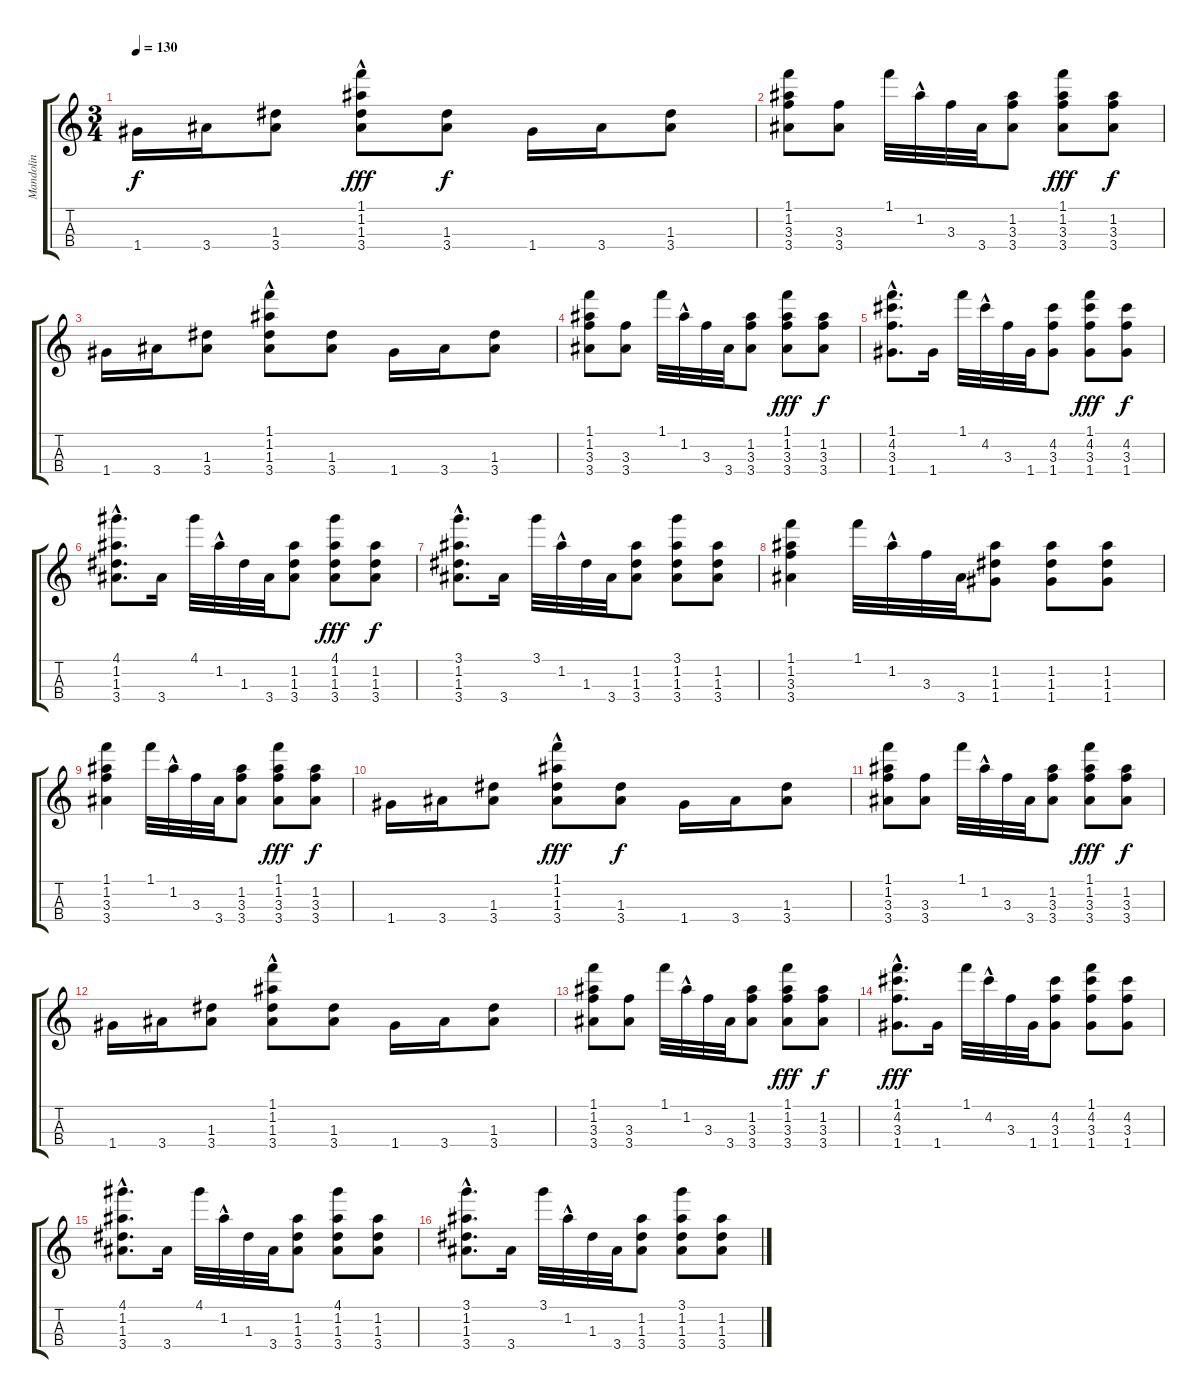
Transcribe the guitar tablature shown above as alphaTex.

\track ("Mandolin" "Mandolin") {instrument electricguitarmuted}
\staff {score tabs}
\tuning (E5 A4 D4 G3) {hide}
\ts (3 4)
\tempo 130
\clef g2
\ks c
1.4.16{dy f} 3.4.16 (1.3 3.4).8 (1.1{hac} 1.2 1.3 3.4).8{dy fff} (1.3 3.4).8{dy f} 1.4.16 3.4.16 (1.3 3.4).8 |
(1.1 1.2 3.3 3.4).8 (3.3 3.4).8 1.1.32 1.2{hac}.32 3.3.32 3.4.32 (1.2 3.3 3.4).8 (1.1 1.2 3.3 3.4).8{dy fff} (1.2 3.3 3.4).8{dy f} |
1.4.16 3.4.16 (1.3 3.4).8 (1.1{hac} 1.2 1.3 3.4).8 (1.3 3.4).8 1.4.16 3.4.16 (1.3 3.4).8 |
(1.1 1.2 3.3 3.4).8 (3.3 3.4).8 1.1.32 1.2{hac}.32 3.3.32 3.4.32 (1.2 3.3 3.4).8 (1.1 1.2 3.3 3.4).8{dy fff} (1.2 3.3 3.4).8{dy f} |
(1.1{hac} 4.2{hac} 3.3{hac} 1.4{hac}).8{d} 1.4.16 1.1.32 4.2{hac}.32 3.3.32 1.4.32 (4.2 3.3 1.4).8 (1.1 4.2 3.3 1.4).8{dy fff} (4.2 3.3 1.4).8{dy f} |
(4.1{hac} 1.2{hac} 1.3{hac} 3.4{hac}).8{d} 3.4.16 4.1.32 1.2{hac}.32 1.3.32 3.4.32 (1.2 1.3 3.4).8 (4.1 1.2 1.3 3.4).8{dy fff} (1.2 1.3 3.4).8{dy f} |
(3.1{hac} 1.2{hac} 1.3{hac} 3.4{hac}).8{d} 3.4.16 3.1.32 1.2{hac}.32 1.3.32 3.4.32 (1.2 1.3 3.4).8 (3.1 1.2 1.3 3.4).8 (1.2 1.3 3.4).8 |
(1.1 1.2 3.3 3.4).4 1.1.32 1.2{hac}.32 3.3.32 3.4.32 (1.2 1.3 1.4).8 (1.2 1.3 1.4).8 (1.2 1.3 1.4).8 |
(1.1 1.2 3.3 3.4).4 1.1.32 1.2{hac}.32 3.3.32 3.4.32 (1.2 3.3 3.4).8 (1.1 1.2 3.3 3.4).8{dy fff} (1.2 3.3 3.4).8{dy f} |
1.4.16 3.4.16 (1.3 3.4).8 (1.1{hac} 1.2 1.3 3.4).8{dy fff} (1.3 3.4).8{dy f} 1.4.16 3.4.16 (1.3 3.4).8 |
(1.1 1.2 3.3 3.4).8 (3.3 3.4).8 1.1.32 1.2{hac}.32 3.3.32 3.4.32 (1.2 3.3 3.4).8 (1.1 1.2 3.3 3.4).8{dy fff} (1.2 3.3 3.4).8{dy f} |
1.4.16 3.4.16 (1.3 3.4).8 (1.1{hac} 1.2 1.3 3.4).8 (1.3 3.4).8 1.4.16 3.4.16 (1.3 3.4).8 |
(1.1 1.2 3.3 3.4).8 (3.3 3.4).8 1.1.32 1.2{hac}.32 3.3.32 3.4.32 (1.2 3.3 3.4).8 (1.1 1.2 3.3 3.4).8{dy fff} (1.2 3.3 3.4).8{dy f} |
(1.1{hac} 4.2{hac} 3.3{hac} 1.4{hac}).8{d dy fff} 1.4.16 1.1.32 4.2{hac}.32 3.3.32 1.4.32 (4.2 3.3 1.4).8 (1.1 4.2 3.3 1.4).8 (4.2 3.3 1.4).8 |
(4.1{hac} 1.2{hac} 1.3{hac} 3.4{hac}).8{d} 3.4.16 4.1.32 1.2{hac}.32 1.3.32 3.4.32 (1.2 1.3 3.4).8 (4.1 1.2 1.3 3.4).8 (1.2 1.3 3.4).8 |
(3.1{hac} 1.2{hac} 1.3{hac} 3.4{hac}).8{d} 3.4.16 3.1.32 1.2{hac}.32 1.3.32 3.4.32 (1.2 1.3 3.4).8 (3.1 1.2 1.3 3.4).8 (1.2 1.3 3.4).8
